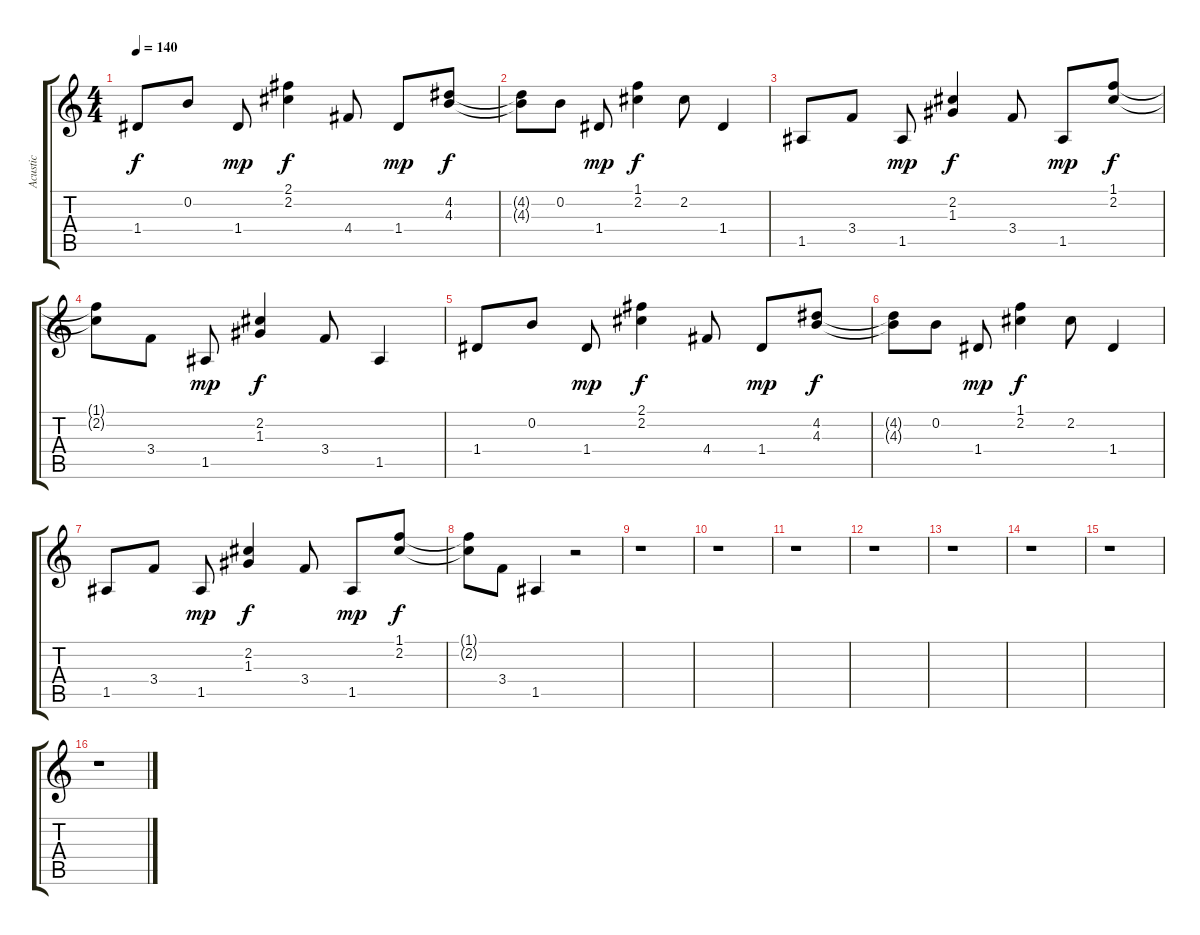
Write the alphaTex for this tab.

\track ("Acustic" "Acustic") {instrument electricguitarclean}
\staff {score tabs}
\tuning (E4 B3 G3 D3 A2 E2) {hide}
\ts (4 4)
\tempo 140
\clef g2
\ks c
1.4.8{dy f balance 8} 0.2.8 1.4.8{dy mp} (2.1 2.2).4{dy f} 4.4.8 1.4.8{dy mp} (4.2 4.3).8{dy f} |
(4.2{t} 4.3{t}).8 0.2.8 1.4.8{dy mp} (1.1 2.2).4{dy f} 2.2.8 1.4.4 |
1.5.8 3.4.8 1.5.8{dy mp} (2.2 1.3).4{dy f} 3.4.8 1.5.8{dy mp} (1.1 2.2).8{dy f} |
(1.1{t} 2.2{t}).8 3.4.8 1.5.8{dy mp} (2.2 1.3).4{dy f} 3.4.8 1.5.4 |
1.4.8 0.2.8 1.4.8{dy mp} (2.1 2.2).4{dy f} 4.4.8 1.4.8{dy mp} (4.2 4.3).8{dy f} |
(4.2{t} 4.3{t}).8 0.2.8 1.4.8{dy mp} (1.1 2.2).4{dy f} 2.2.8 1.4.4 |
1.5.8 3.4.8 1.5.8{dy mp} (2.2 1.3).4{dy f} 3.4.8 1.5.8{dy mp} (1.1 2.2).8{dy f} |
(1.1{t} 2.2{t}).8 3.4.8 1.5.4 r.2 |
r.1 |
r.1 |
r.1 |
r.1 |
r.1 |
r.1 |
r.1 |
r.1
